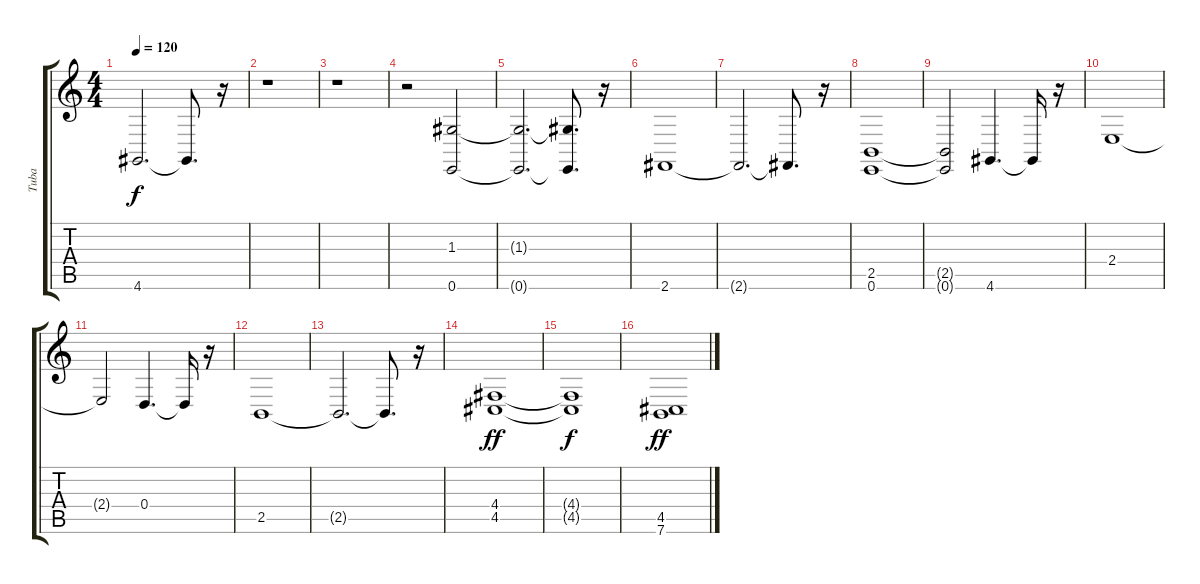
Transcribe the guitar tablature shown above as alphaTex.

\track ("Tuba" "Tuba") {instrument tuba}
\staff {score tabs}
\tuning (E4 B3 G3 D3 A2 E2) {hide}
\ts (4 4)
\tempo 120
\clef g2
\ks c
4.6{t}.2{d dy f} 4.6{t}.8{d} r.16 |
r.1 |
r.1 |
r.2 (1.3 0.6).2 |
(1.3{t} 0.6{t}).2{d} (1.3{t} 0.6{t}).8{d} r.16 |
2.6.1 |
2.6{t}.2{d} 2.6{t}.8{d} r.16 |
(2.5 0.6).1 |
(2.5{t} 0.6{t}).2 4.6.4{d} 4.6{t}.16 r.16 |
2.4.1 |
2.4{t}.2 0.4.4{d} 0.4{t}.16 r.16 |
2.5.1 |
2.5{t}.2{d} 2.5{t}.8{d} r.16 |
(4.4 4.5).1{dy ff} |
(4.4{t} 4.5{t}).1{dy f} |
(4.5 7.6).1{dy ff}
